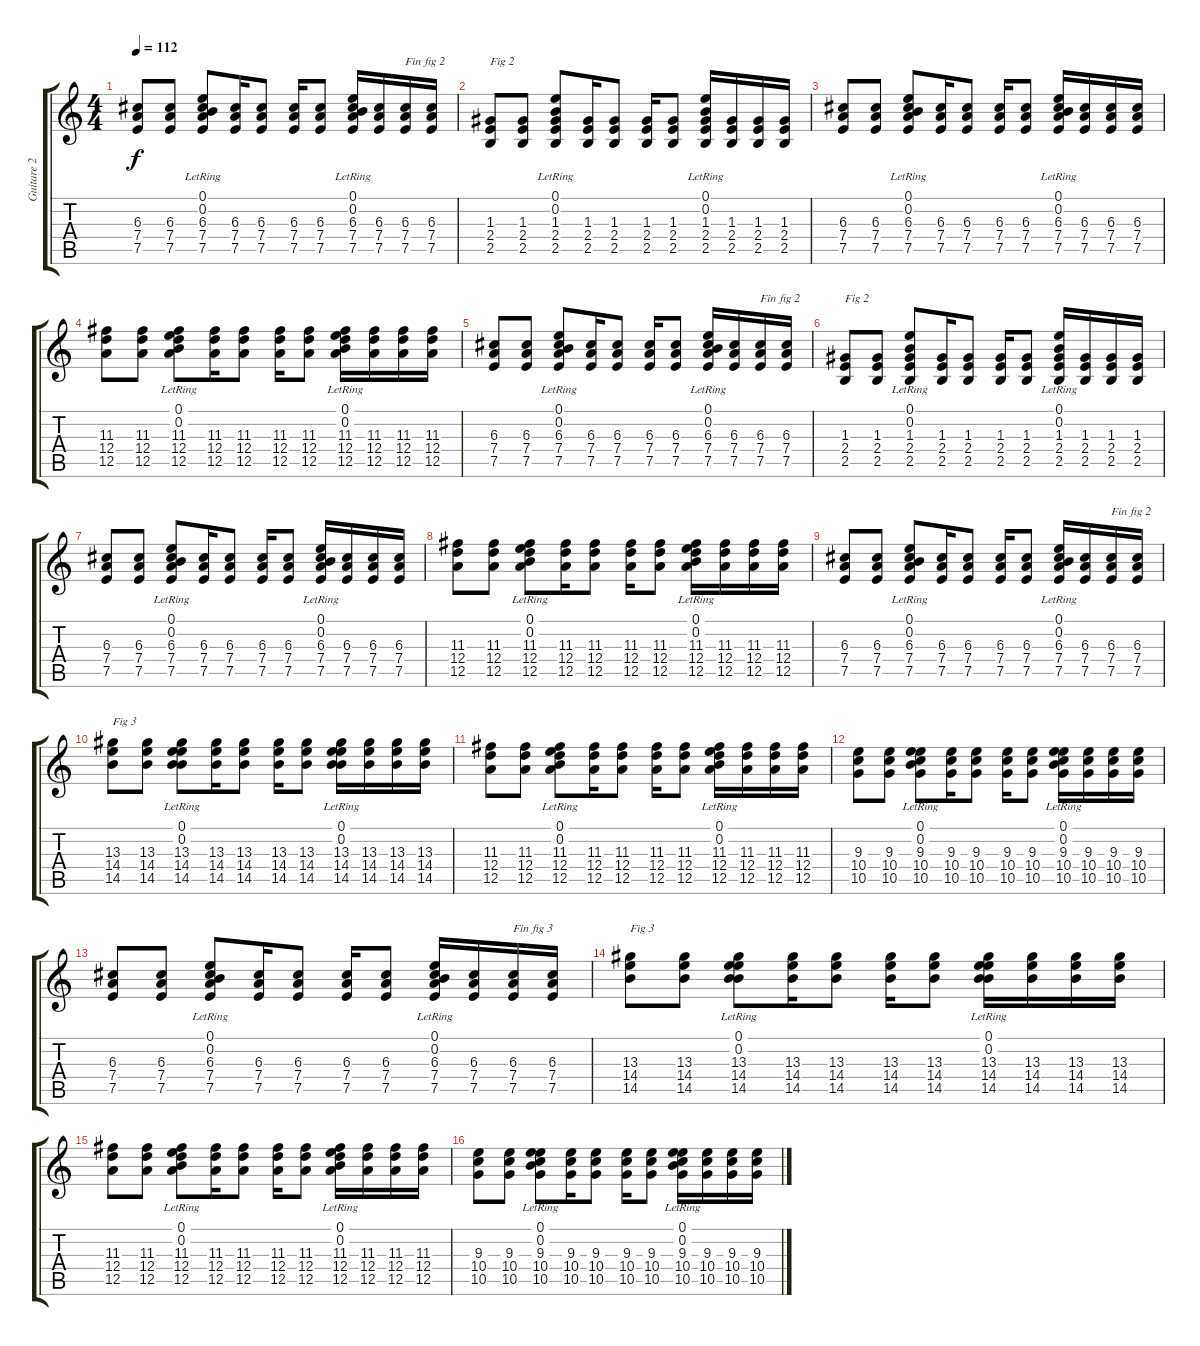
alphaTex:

\track ("Guitare 2" "Guitare 2") {instrument acousticguitarsteel}
\staff {score tabs}
\tuning (E4 B3 G3 D3 A2 E2) {hide}
\ts (4 4)
\tempo 112
\clef g2
\ks c
(6.3 7.4 7.5).8{dy f} (6.3 7.4 7.5).8 (0.1{lr} 0.2{lr} 6.3 7.4 7.5).8 (6.3 7.4 7.5).16 (6.3 7.4 7.5).8 (6.3 7.4 7.5).16 (6.3 7.4 7.5).8 (0.1{lr} 0.2{lr} 6.3 7.4 7.5).16 (6.3 7.4 7.5).16 (6.3 7.4 7.5).16{txt "Fin fig 2"} (6.3 7.4 7.5).16 |
(1.3 2.4 2.5).8{txt "Fig 2"} (1.3 2.4 2.5).8 (0.1{lr} 0.2{lr} 1.3 2.4 2.5).8 (1.3 2.4 2.5).16 (1.3 2.4 2.5).8 (1.3 2.4 2.5).16 (1.3 2.4 2.5).8 (0.1{lr} 0.2{lr} 1.3 2.4 2.5).16 (1.3 2.4 2.5).16 (1.3 2.4 2.5).16 (1.3 2.4 2.5).16 |
(6.3 7.4 7.5).8 (6.3 7.4 7.5).8 (0.1{lr} 0.2{lr} 6.3 7.4 7.5).8 (6.3 7.4 7.5).16 (6.3 7.4 7.5).8 (6.3 7.4 7.5).16 (6.3 7.4 7.5).8 (0.1{lr} 0.2{lr} 6.3 7.4 7.5).16 (6.3 7.4 7.5).16 (6.3 7.4 7.5).16 (6.3 7.4 7.5).16 |
(11.3 12.4 12.5).8 (11.3 12.4 12.5).8 (0.1{lr} 0.2{lr} 11.3 12.4 12.5).8 (11.3 12.4 12.5).16 (11.3 12.4 12.5).8 (11.3 12.4 12.5).16 (11.3 12.4 12.5).8 (0.1{lr} 0.2{lr} 11.3 12.4 12.5).16 (11.3 12.4 12.5).16 (11.3 12.4 12.5).16 (11.3 12.4 12.5).16 |
(6.3 7.4 7.5).8 (6.3 7.4 7.5).8 (0.1{lr} 0.2{lr} 6.3 7.4 7.5).8 (6.3 7.4 7.5).16 (6.3 7.4 7.5).8 (6.3 7.4 7.5).16 (6.3 7.4 7.5).8 (0.1{lr} 0.2{lr} 6.3 7.4 7.5).16 (6.3 7.4 7.5).16 (6.3 7.4 7.5).16{txt "Fin fig 2"} (6.3 7.4 7.5).16 |
(1.3 2.4 2.5).8{txt "Fig 2"} (1.3 2.4 2.5).8 (0.1{lr} 0.2{lr} 1.3 2.4 2.5).8 (1.3 2.4 2.5).16 (1.3 2.4 2.5).8 (1.3 2.4 2.5).16 (1.3 2.4 2.5).8 (0.1{lr} 0.2{lr} 1.3 2.4 2.5).16 (1.3 2.4 2.5).16 (1.3 2.4 2.5).16 (1.3 2.4 2.5).16 |
(6.3 7.4 7.5).8 (6.3 7.4 7.5).8 (0.1{lr} 0.2{lr} 6.3 7.4 7.5).8 (6.3 7.4 7.5).16 (6.3 7.4 7.5).8 (6.3 7.4 7.5).16 (6.3 7.4 7.5).8 (0.1{lr} 0.2{lr} 6.3 7.4 7.5).16 (6.3 7.4 7.5).16 (6.3 7.4 7.5).16 (6.3 7.4 7.5).16 |
(11.3 12.4 12.5).8 (11.3 12.4 12.5).8 (0.1{lr} 0.2{lr} 11.3 12.4 12.5).8 (11.3 12.4 12.5).16 (11.3 12.4 12.5).8 (11.3 12.4 12.5).16 (11.3 12.4 12.5).8 (0.1{lr} 0.2{lr} 11.3 12.4 12.5).16 (11.3 12.4 12.5).16 (11.3 12.4 12.5).16 (11.3 12.4 12.5).16 |
(6.3 7.4 7.5).8 (6.3 7.4 7.5).8 (0.1{lr} 0.2{lr} 6.3 7.4 7.5).8 (6.3 7.4 7.5).16 (6.3 7.4 7.5).8 (6.3 7.4 7.5).16 (6.3 7.4 7.5).8 (0.1{lr} 0.2{lr} 6.3 7.4 7.5).16 (6.3 7.4 7.5).16 (6.3 7.4 7.5).16{txt "Fin fig 2"} (6.3 7.4 7.5).16 |
(13.3 14.4 14.5).8{txt "Fig 3"} (13.3 14.4 14.5).8 (0.1{lr} 0.2{lr} 13.3 14.4 14.5).8 (13.3 14.4 14.5).16 (13.3 14.4 14.5).8 (13.3 14.4 14.5).16 (13.3 14.4 14.5).8 (0.1{lr} 0.2{lr} 13.3 14.4 14.5).16 (13.3 14.4 14.5).16 (13.3 14.4 14.5).16 (13.3 14.4 14.5).16 |
(11.3 12.4 12.5).8 (11.3 12.4 12.5).8 (0.1{lr} 0.2{lr} 11.3 12.4 12.5).8 (11.3 12.4 12.5).16 (11.3 12.4 12.5).8 (11.3 12.4 12.5).16 (11.3 12.4 12.5).8 (0.1{lr} 0.2{lr} 11.3 12.4 12.5).16 (11.3 12.4 12.5).16 (11.3 12.4 12.5).16 (11.3 12.4 12.5).16 |
(9.3 10.4 10.5).8 (9.3 10.4 10.5).8 (0.1{lr} 0.2{lr} 9.3 10.4 10.5).8 (9.3 10.4 10.5).16 (9.3 10.4 10.5).8 (9.3 10.4 10.5).16 (9.3 10.4 10.5).8 (0.1{lr} 0.2{lr} 9.3 10.4 10.5).16 (9.3 10.4 10.5).16 (9.3 10.4 10.5).16 (9.3 10.4 10.5).16 |
(6.3 7.4 7.5).8 (6.3 7.4 7.5).8 (0.1{lr} 0.2{lr} 6.3 7.4 7.5).8 (6.3 7.4 7.5).16 (6.3 7.4 7.5).8 (6.3 7.4 7.5).16 (6.3 7.4 7.5).8 (0.1{lr} 0.2{lr} 6.3 7.4 7.5).16 (6.3 7.4 7.5).16 (6.3 7.4 7.5).16{txt "Fin fig 3"} (6.3 7.4 7.5).16 |
(13.3 14.4 14.5).8{txt "Fig 3"} (13.3 14.4 14.5).8 (0.1{lr} 0.2{lr} 13.3 14.4 14.5).8 (13.3 14.4 14.5).16 (13.3 14.4 14.5).8 (13.3 14.4 14.5).16 (13.3 14.4 14.5).8 (0.1{lr} 0.2{lr} 13.3 14.4 14.5).16 (13.3 14.4 14.5).16 (13.3 14.4 14.5).16 (13.3 14.4 14.5).16 |
(11.3 12.4 12.5).8 (11.3 12.4 12.5).8 (0.1{lr} 0.2{lr} 11.3 12.4 12.5).8 (11.3 12.4 12.5).16 (11.3 12.4 12.5).8 (11.3 12.4 12.5).16 (11.3 12.4 12.5).8 (0.1{lr} 0.2{lr} 11.3 12.4 12.5).16 (11.3 12.4 12.5).16 (11.3 12.4 12.5).16 (11.3 12.4 12.5).16 |
(9.3 10.4 10.5).8 (9.3 10.4 10.5).8 (0.1{lr} 0.2{lr} 9.3 10.4 10.5).8 (9.3 10.4 10.5).16 (9.3 10.4 10.5).8 (9.3 10.4 10.5).16 (9.3 10.4 10.5).8 (0.1{lr} 0.2{lr} 9.3 10.4 10.5).16 (9.3 10.4 10.5).16 (9.3 10.4 10.5).16 (9.3 10.4 10.5).16
